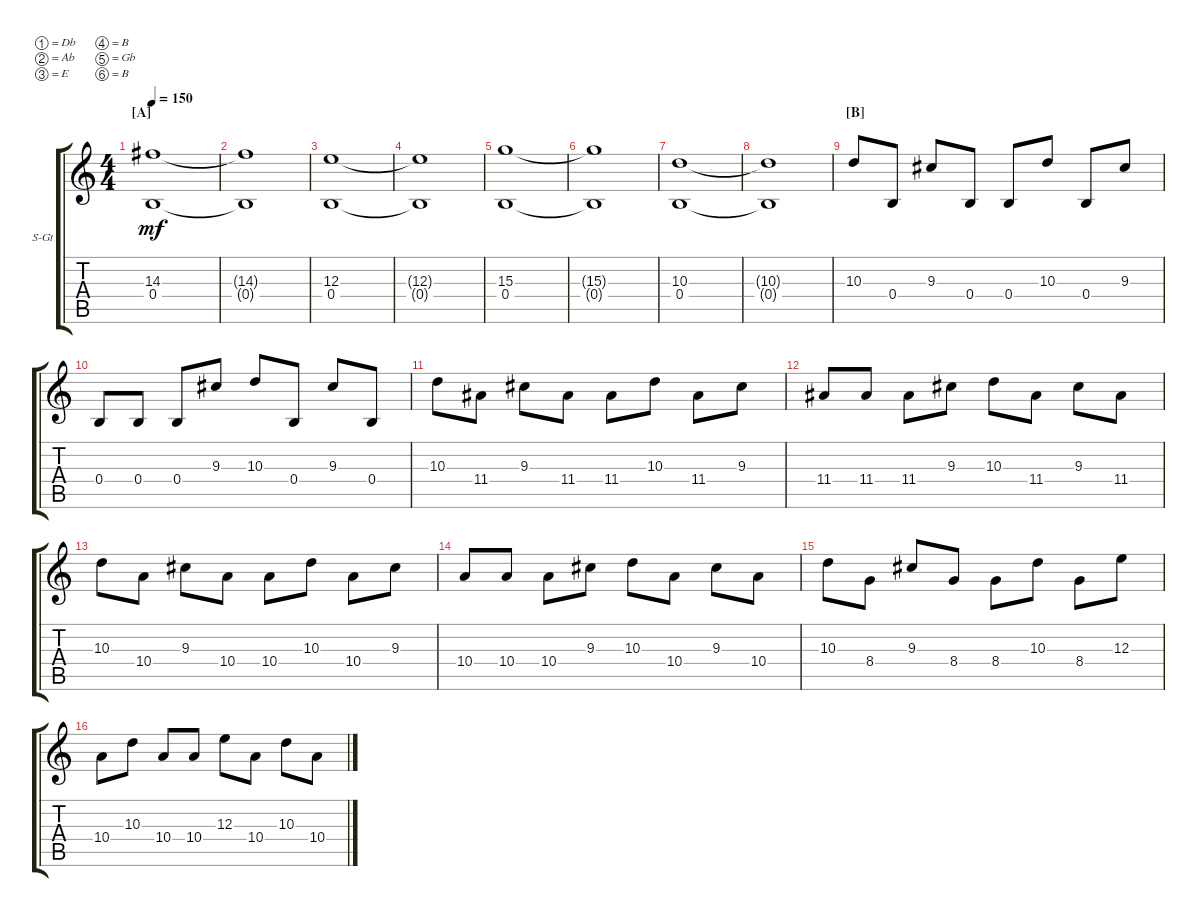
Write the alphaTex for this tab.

\defaultSystemsLayout 4
\bracketExtendMode groupsimilarinstruments
\firstSystemTrackNameOrientation horizontal
\otherSystemsTrackNameOrientation horizontal
\track ("Steel Guitar" "S-Gt") {instrument acousticguitarsteel}
\staff {score tabs}
\tuning (Db4 Ab3 E3 B2 Gb2 B1)
\ts (4 4)
\section ("A" "")
\tempo 150
\clef g2
\ks c
(14.3 0.4).1{dy mf instrument acousticguitarsteel} |
(0.4{t} 14.3{t}).1 |
(12.3 0.4).1 |
(0.4{t} 12.3{t}).1 |
(15.3 0.4).1 |
(0.4{t} 15.3{t}).1 |
(10.3 0.4).1 |
(0.4{t} 10.3{t}).1 |
\section ("B" "")
10.3.8 0.4.8 9.3.8 0.4.8 0.4.8 10.3.8 0.4.8 9.3.8 |
0.4.8 0.4.8 0.4.8 9.3.8 10.3.8 0.4.8 9.3.8 0.4.8 |
10.3.8 11.4.8 9.3.8 11.4.8 11.4.8 10.3.8 11.4.8 9.3.8 |
11.4.8 11.4.8 11.4.8 9.3.8 10.3.8 11.4.8 9.3.8 11.4.8 |
10.3.8 10.4.8 9.3.8 10.4.8 10.4.8 10.3.8 10.4.8 9.3.8 |
10.4.8 10.4.8 10.4.8 9.3.8 10.3.8 10.4.8 9.3.8 10.4.8 |
10.3.8 8.4.8 9.3.8 8.4.8 8.4.8 10.3.8 8.4.8 12.3.8 |
10.4.8 10.3.8 10.4.8 10.4.8 12.3.8 10.4.8 10.3.8 10.4.8
